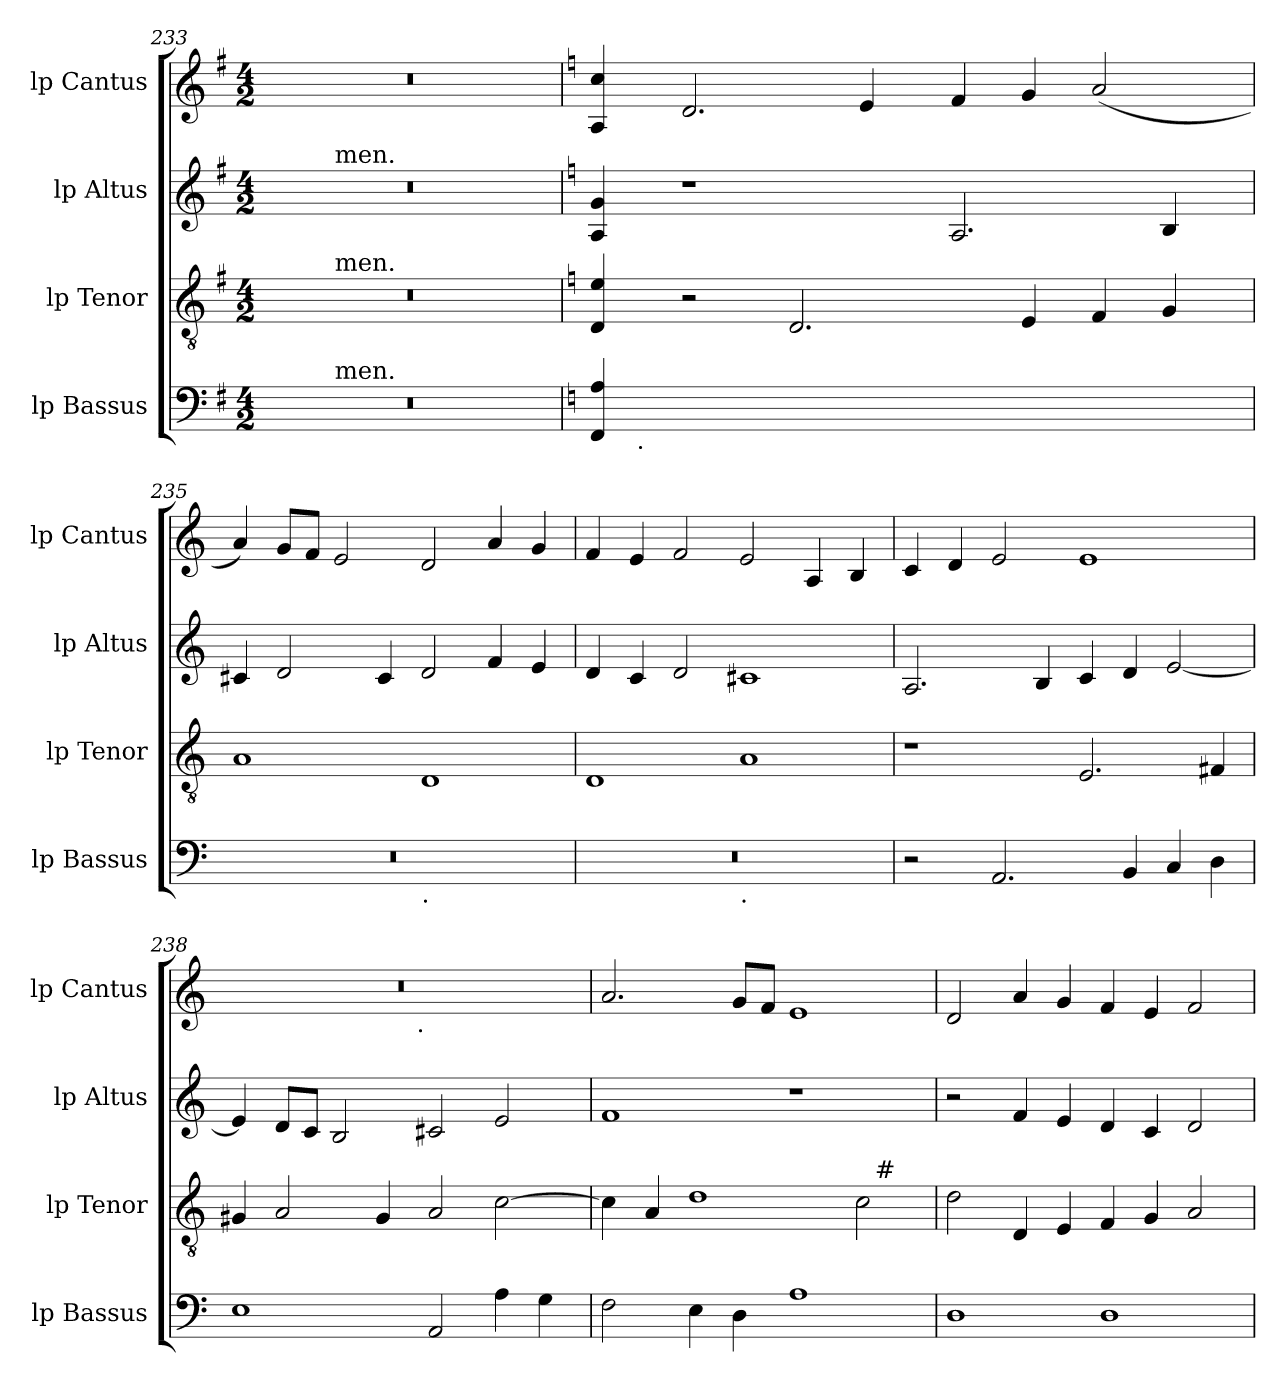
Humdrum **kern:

**kern	**kern	**kern	**kern
*part4	*part3	*part2	*part1
*staff4	*staff3	*staff2	*staff1
*I"lp Bassus	*I"lp Tenor	*I"lp Altus	*I"lp Cantus
*I'lp Bassus	*I'lp Tenor	*I'lp Altus	*I'lp Cantus
*clefF4	*clefGv2	*clefG2	*clefG2
*k[f#]	*k[f#]	*k[f#]	*k[f#]
*G:	*G:	*G:	*G:
*M4/2	*M4/2	*M4/2	*M4/2
=233	=233	=233	=233
*^	*^	*^	*
0r	4ryy	0r	4ryy	0r	4ryy	0r
!	!	!	!	!	!LO:TX:a:t=men.	!
!	!	!	!LO:TX:a:t=men.	!	!	!
!	!LO:TX:a:t=men.	!	!	!	!	!
.	1..ryy	.	1..ryy	.	1..ryy	.
*	*	*v	*v	*	*	*
*	*	*	*v	*v	*
!!LO:PB:g=z
=234!	=234!	=234!	=234!	=234!
*k[]	*	*k[]	*k[]	*k[]
*C:	*	*C:	*C:	*C:
4FF/ 4A/	8ryy	4D/ 4e/	4A/ 4g/	4A/ 4cc/
!	!LO:TX:b:t=.	!	!	!
.	1ryy	.	.	.
0ryy	.	2r	1r	2.d/
.	.	2.D/	.	.
.	.	.	.	4e/
.	1ryy	.	.	.
.	.	.	2.A/	4f/
.	.	4E/	.	4g/
.	.	4F/	.	(<2a/
.	.	4G/	4B/	.
.	8ryy	.	.	.
=235	=235	=235	=235	=235
0r	1ryy	1A	4c#X/	4a/)
.	.	.	2d/	8g/L
.	.	.	.	8f/J
.	.	.	.	2e/
.	.	.	4c#/	.
!	!LO:TX:b:t=.	!	!	!
.	1ryy	1D	2d/	2d/
.	.	.	4f/	4a/
.	.	.	4e/	4g/
=236	=236	=236	=236	=236
0r	1ryy	1D	4d/	4f/
.	.	.	4c/	4e/
.	.	.	2d/	2f/
!	!LO:TX:b:t=.	!	!	!
.	1ryy	1A	1c#X	2e/
.	.	.	.	4A/
.	.	.	.	4B/
*v	*v	*	*	*
=237	=237	=237	=237
2r	1r	2.A/	4c/
.	.	.	4d/
2.AA/	.	.	2e/
.	.	4B/	.
.	2.E/	4c/	1e
4BB/	.	4d/	.
4C/	.	[<2e/	.
4D\	4F#X/	.	.
!!LO:LB:g=z
=238	=238	=238	=238
*	*	*	*^
1E	4G#X/	4e/]	0r	2ryy
.	2A/	8d/L	.	.
.	.	8c/J	.	.
.	.	2B/	.	4...ryy
.	4G#/	.	.	.
!	!	!	!	!LO:TX:b:t=.
.	.	.	.	1ryy
2AA/	2A/	2c#X/	.	.
4A\	[>2c\	2e/	.	.
4G\	.	.	.	.
.	.	.	.	32ryy
*	*	*	*v	*v
=239	=239	=239	=239
*	*^	*	*
2F\	4c\]	1ryy	1f	2.a/
.	4A/	.	.	.
4E\	1d	.	.	.
4D\	.	.	.	8g/L
.	.	.	.	8f/J
1A	.	2ryy	1r	1e
.	2c\	16ryy	.	.
!	!	!LO:TX:a:t=#	!	!
.	.	4..ryy	.	.
*	*v	*v	*	*
=240	=240	=240	=240
1D	2d\	2r	2d/
.	4D/	4f/	4a/
.	4E/	4e/	4g/
1D	4F/	4d/	4f/
.	4G/	4c/	4e/
.	2A/	2d/	2f/
=	=	=	=
*-	*-	*-	*-
